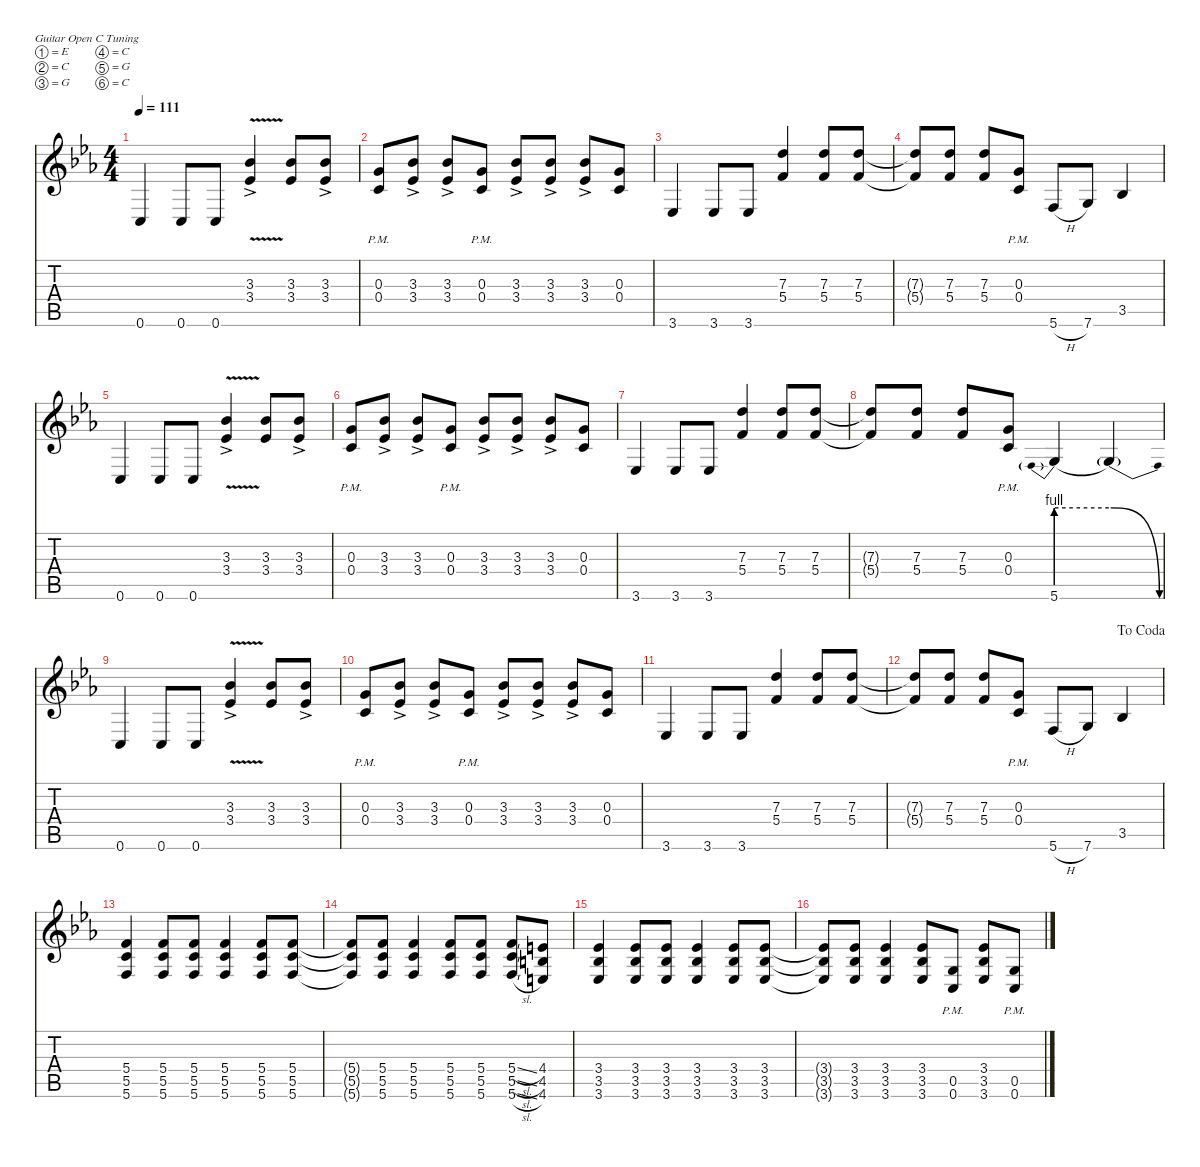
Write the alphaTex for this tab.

\defaultSystemsLayout 4
\hideDynamics
\bracketExtendMode nobrackets
\singleTrackTrackNamePolicy hidden
\multiTrackTrackNamePolicy hidden
\firstSystemTrackNameMode fullname
\firstSystemTrackNameOrientation horizontal
\otherSystemsTrackNameOrientation horizontal
\track ("Layers" "dist.guit.") {instrument distortionguitar}
\staff {score tabs}
\tuning (E4 C4 G3 C3 G2 C2)
\ts (4 4)
\tempo 111
\clef g2
\ks eb
0.6{acc forcenatural}.4{dy f beam Up} 0.6{acc forcenatural}.8{beam Up} 0.6{acc forcenatural}.8{beam Up} (3.3{v ac acc b} 3.4{v ac acc b}).4{beam Up} (3.3{acc b} 3.4{acc b}).8{beam Up} (3.3{ac acc b} 3.4{ac acc b}).8{beam Up} |
(0.3{pm acc forcenatural} 0.4{pm acc forcenatural}).8{beam Up} (3.3{ac acc b} 3.4{ac acc b}).8{beam Up} (3.3{ac acc b} 3.4{ac acc b}).8{beam Up} (0.3{pm acc forcenatural} 0.4{pm acc forcenatural}).8{beam Up} (3.3{ac acc b} 3.4{ac acc b}).8{beam Up} (3.3{ac acc b} 3.4{ac acc b}).8{beam Up} (3.3{ac acc b} 3.4{ac acc b}).8{beam Up} (0.3{acc forcenatural} 0.4{acc forcenatural}).8{beam Up} |
3.6{acc b}.4{beam Up} 3.6{acc b}.8{beam Up} 3.6{acc b}.8{beam Up} (7.3{acc forcenatural} 5.4{acc forcenatural}).4{beam Up} (7.3{acc forcenatural} 5.4{acc forcenatural}).8{beam Up} (7.3{acc forcenatural} 5.4{acc forcenatural}).8{beam Up} |
(7.3{t acc forcenatural} 5.4{t acc forcenatural}).8{beam Up} (7.3{acc forcenatural} 5.4{acc forcenatural}).8{beam Up} (7.3{acc forcenatural} 5.4{acc forcenatural}).8{beam Up} (0.3{pm acc forcenatural} 0.4{pm acc forcenatural}).8{beam Up} 5.6{h acc forcenatural}.8{beam Up} 7.6{acc forcenatural}.8{beam Up} 3.5{acc b}.4{beam Up} |
0.6{acc forcenatural}.4{beam Up} 0.6{acc forcenatural}.8{beam Up} 0.6{acc forcenatural}.8{beam Up} (3.3{v ac acc b} 3.4{v ac acc b}).4{beam Up} (3.3{acc b} 3.4{acc b}).8{beam Up} (3.3{ac acc b} 3.4{ac acc b}).8{beam Up} |
(0.3{pm acc forcenatural} 0.4{pm acc forcenatural}).8{beam Up} (3.3{ac acc b} 3.4{ac acc b}).8{beam Up} (3.3{ac acc b} 3.4{ac acc b}).8{beam Up} (0.3{pm acc forcenatural} 0.4{pm acc forcenatural}).8{beam Up} (3.3{ac acc b} 3.4{ac acc b}).8{beam Up} (3.3{ac acc b} 3.4{ac acc b}).8{beam Up} (3.3{ac acc b} 3.4{ac acc b}).8{beam Up} (0.3{acc forcenatural} 0.4{acc forcenatural}).8{beam Up} |
3.6{acc b}.4{beam Up} 3.6{acc b}.8{beam Up} 3.6{acc b}.8{beam Up} (7.3{acc forcenatural} 5.4{acc forcenatural}).4{beam Up} (7.3{acc forcenatural} 5.4{acc forcenatural}).8{beam Up} (7.3{acc forcenatural} 5.4{acc forcenatural}).8{beam Up} |
(7.3{t acc forcenatural} 5.4{t acc forcenatural}).8{beam Up} (7.3{acc forcenatural} 5.4{acc forcenatural}).8{beam Up} (7.3{acc forcenatural} 5.4{acc forcenatural}).8{beam Up} (0.3{pm acc forcenatural} 0.4{pm acc forcenatural}).8{beam Up} 5.6{be (prebend 0 4 60 4)}.4{beam Up} 5.6{be (release 0 4 60 0) t}.4{beam Up} |
0.6{acc forcenatural}.4{beam Up} 0.6{acc forcenatural}.8{beam Up} 0.6{acc forcenatural}.8{beam Up} (3.3{v ac acc b} 3.4{v ac acc b}).4{beam Up} (3.3{acc b} 3.4{acc b}).8{beam Up} (3.3{ac acc b} 3.4{ac acc b}).8{beam Up} |
(0.3{pm acc forcenatural} 0.4{pm acc forcenatural}).8{beam Up} (3.3{ac acc b} 3.4{ac acc b}).8{beam Up} (3.3{ac acc b} 3.4{ac acc b}).8{beam Up} (0.3{pm acc forcenatural} 0.4{pm acc forcenatural}).8{beam Up} (3.3{ac acc b} 3.4{ac acc b}).8{beam Up} (3.3{ac acc b} 3.4{ac acc b}).8{beam Up} (3.3{ac acc b} 3.4{ac acc b}).8{beam Up} (0.3{acc forcenatural} 0.4{acc forcenatural}).8{beam Up} |
3.6{acc b}.4{beam Up} 3.6{acc b}.8{beam Up} 3.6{acc b}.8{beam Up} (7.3{acc forcenatural} 5.4{acc forcenatural}).4{beam Up} (7.3{acc forcenatural} 5.4{acc forcenatural}).8{beam Up} (7.3{acc forcenatural} 5.4{acc forcenatural}).8{beam Up} |
\jump dacoda
(7.3{t acc forcenatural} 5.4{t acc forcenatural}).8{beam Up} (7.3{acc forcenatural} 5.4{acc forcenatural}).8{beam Up} (7.3{acc forcenatural} 5.4{acc forcenatural}).8{beam Up} (0.3{pm acc forcenatural} 0.4{pm acc forcenatural}).8{beam Up} 5.6{h acc forcenatural}.8{beam Up} 7.6{acc forcenatural}.8{beam Up} 3.5{acc b}.4{beam Up} |
(5.4{acc forcenatural} 5.5{acc forcenatural} 5.6{acc forcenatural}).4{beam Up} (5.4{acc forcenatural} 5.5{acc forcenatural} 5.6{acc forcenatural}).8{beam Up} (5.4{acc forcenatural} 5.5{acc forcenatural} 5.6{acc forcenatural}).8{beam Up} (5.4{acc forcenatural} 5.5{acc forcenatural} 5.6{acc forcenatural}).4{beam Up} (5.4{acc forcenatural} 5.5{acc forcenatural} 5.6{acc forcenatural}).8{beam Up} (5.4{acc forcenatural} 5.5{acc forcenatural} 5.6{acc forcenatural}).8{beam Up} |
(5.4{t acc forcenatural} 5.5{t acc forcenatural} 5.6{t acc forcenatural}).8{beam Up} (5.4{acc forcenatural} 5.5{acc forcenatural} 5.6{acc forcenatural}).8{beam Up} (5.4{acc forcenatural} 5.5{acc forcenatural} 5.6{acc forcenatural}).4{beam Up} (5.4{acc forcenatural} 5.5{acc forcenatural} 5.6{acc forcenatural}).8{beam Up} (5.4{acc forcenatural} 5.5{acc forcenatural} 5.6{acc forcenatural}).8{beam Up} (5.4{sl acc forcenatural} 5.5{sl acc forcenatural} 5.6{sl acc forcenatural}).8{beam Up} (4.4{acc forcenatural} 4.5{acc forcenatural} 4.6{acc forcenatural}).8{beam Up} |
(3.4{acc b} 3.5{acc b} 3.6{acc b}).4{beam Up} (3.4{acc b} 3.5{acc b} 3.6{acc b}).8{beam Up} (3.4{acc b} 3.5{acc b} 3.6{acc b}).8{beam Up} (3.4{acc b} 3.5{acc b} 3.6{acc b}).4{beam Up} (3.4{acc b} 3.5{acc b} 3.6{acc b}).8{beam Up} (3.4{acc b} 3.5{acc b} 3.6{acc b}).8{beam Up} |
(3.4{t acc b} 3.5{t acc b} 3.6{t acc b}).8{beam Up} (3.4{acc b} 3.5{acc b} 3.6{acc b}).8{beam Up} (3.4{acc b} 3.5{acc b} 3.6{acc b}).4{beam Up} (3.4{acc b} 3.5{acc b} 3.6{acc b}).8{beam Up} (0.5{pm acc forcenatural} 0.6{pm acc forcenatural}).8{beam Up} (3.4{acc b} 3.5{acc b} 3.6{acc b}).8{beam Up} (0.5{pm acc forcenatural} 0.6{pm acc forcenatural}).8{beam Up}
